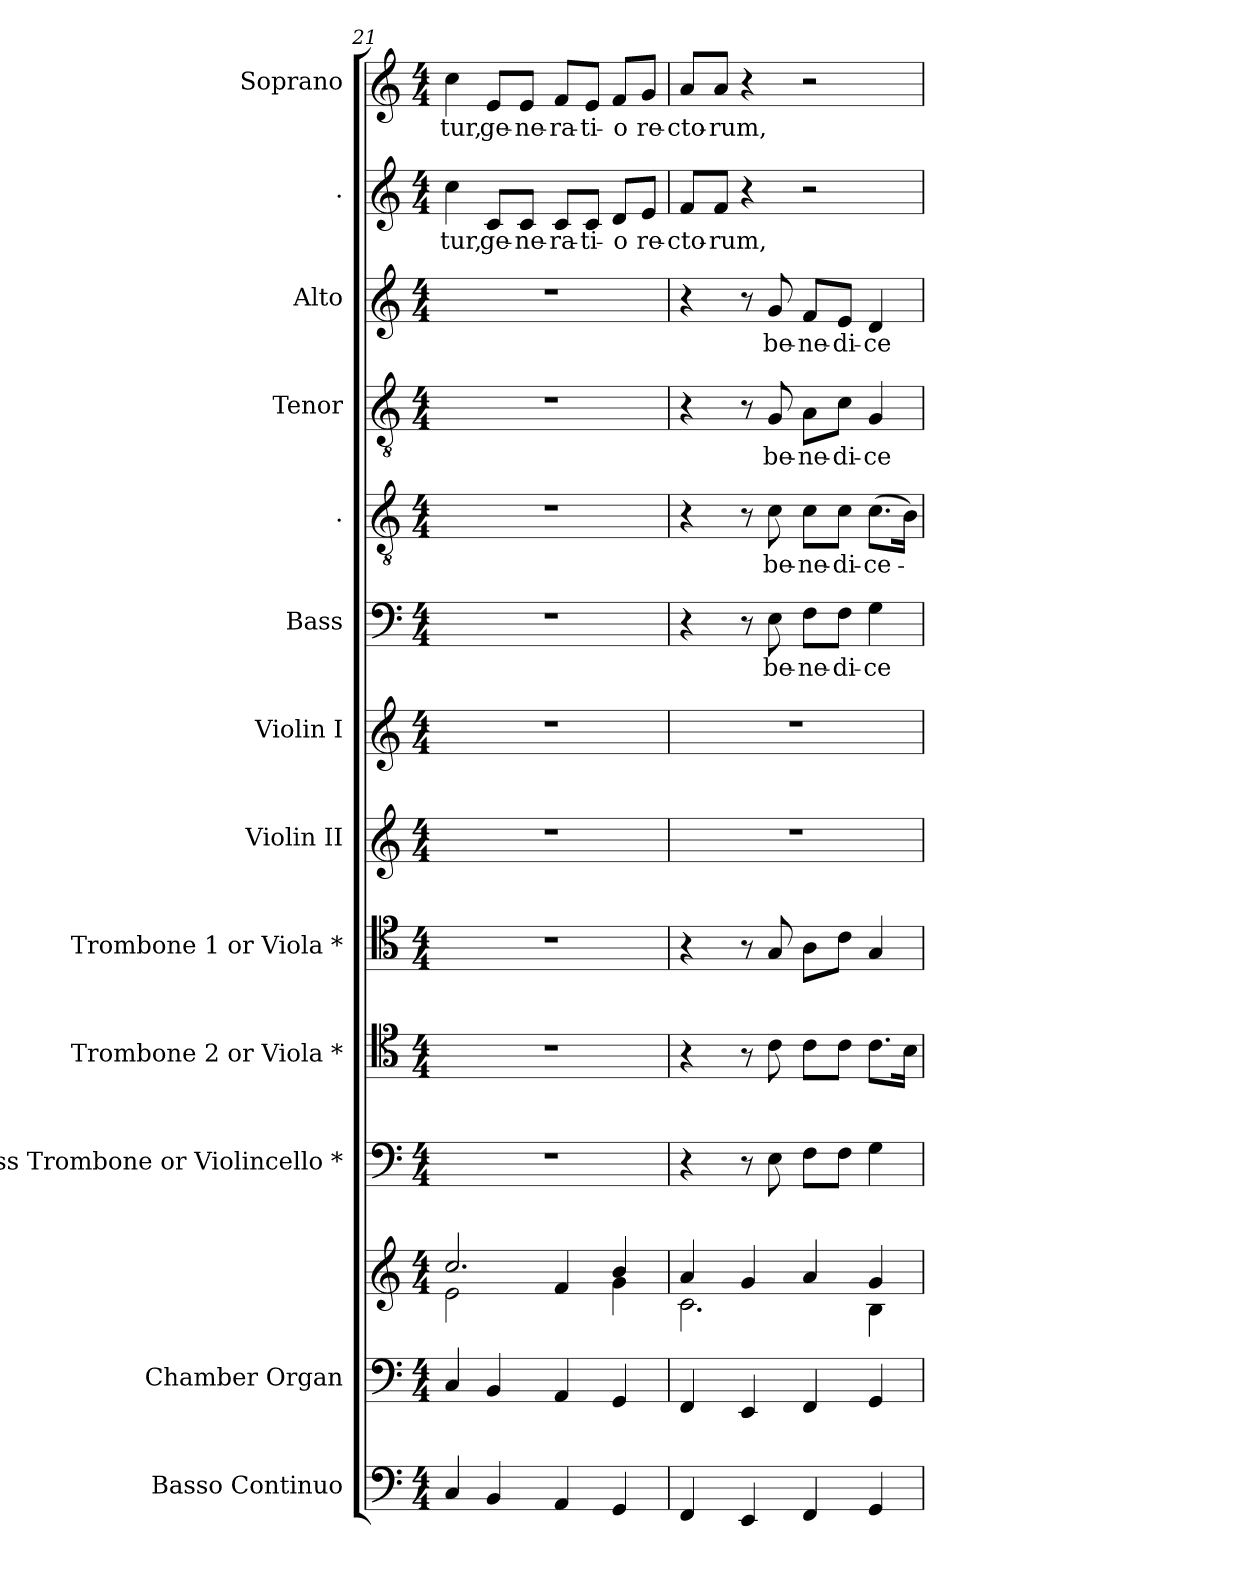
**kern	**kern	**kern	**kern	**kern	**kern	**kern	**kern	**kern	**text	**kern	**text	**kern	**text	**kern	**text	**kern	**text	**kern	**text
*part13	*part12	*part12	*part11	*part10	*part9	*part8	*part7	*part6	*part6	*part5	*part5	*part4	*part4	*part3	*part3	*part2	*part2	*part1	*part1
*staff14	*staff13	*staff12	*staff11	*staff10	*staff9	*staff8	*staff7	*staff6	*staff6	*staff5	*staff5	*staff4	*staff4	*staff3	*staff3	*staff2	*staff2	*staff1	*staff1
*I"Basso  Continuo	*I"Chamber  Organ	*	*I"Bass Trombone or Violincello *	*I"Trombone 2 or Viola *	*I"Trombone 1 or Viola *	*I"Violin II	*I"Violin I	*I"Bass	*	*I".	*	*I"Tenor	*	*I"Alto	*	*I".	*	*I"Soprano	*
*I'B Cont	*I'Org.	*	*I'B. Tbn.	*I'Tbn 2	*I'Tbn 1	*I'Vln. II	*I'Vln. I	*I'B.	*	*	*	*I'T,	*	*I'A.	*	*	*	*I'S.	*
*clefF4	*clefF4	*clefG2	*clefF4	*clefC4	*clefC4	*clefG2	*clefG2	*clefF4	*	*clefGv2	*	*clefGv2	*	*clefG2	*	*clefG2	*	*clefG2	*
*ITrd7c12	*	*	*	*	*	*	*	*	*	*ITrd7c12	*	*ITrd7c12	*	*	*	*	*	*	*
*k[]	*k[]	*k[]	*k[]	*k[]	*k[]	*k[]	*k[]	*k[]	*	*k[]	*	*k[]	*	*k[]	*	*k[]	*	*k[]	*
*C:	*C:	*C:	*C:	*C:	*C:	*C:	*C:	*C:	*	*C:	*	*C:	*	*C:	*	*C:	*	*C:	*
*M4/4	*M4/4	*M4/4	*M4/4	*M4/4	*M4/4	*M4/4	*M4/4	*M4/4	*	*M4/4	*	*M4/4	*	*M4/4	*	*M4/4	*	*M4/4	*
=21	=21	=21	=21	=21	=21	=21	=21	=21	=21	=21	=21	=21	=21	=21	=21	=21	=21	=21	=21
*	*	*^	*	*	*	*	*	*	*	*	*	*	*	*	*	*	*	*	*
!	!	!	!	!	!	!	!	!	!	!	!	!	!	!	!	!	!	!LO:LY:b:color=#000000	!	!
!	!	!	!	!	!	!	!	!	!	!	!	!	!	!	!	!	!	!	!	!LO:LY:b:color=#000000
4CCi/	4Ci/	2.cci/	2ei\	1r	1r	1r	1r	1r	1r	.	1r	.	1r	.	1r	.	4cci\	-tur,	4cci\	-tur,
!	!	!	!	!	!	!	!	!	!	!	!	!	!	!	!	!	!	!LO:LY:b:color=#000000	!	!
!	!	!	!	!	!	!	!	!	!	!	!	!	!	!	!	!	!	!	!	!LO:LY:b:color=#000000
4BBBi/	4BBi/	.	.	.	.	.	.	.	.	.	.	.	.	.	.	.	8ci/L	ge-	8ei/L	ge-
!	!	!	!	!	!	!	!	!	!	!	!	!	!	!	!	!	!	!LO:LY:b:color=#000000	!	!
!	!	!	!	!	!	!	!	!	!	!	!	!	!	!	!	!	!	!	!	!LO:LY:b:color=#000000
.	.	.	.	.	.	.	.	.	.	.	.	.	.	.	.	.	8ci/J	-ne-	8ei/J	-ne-
!	!	!	!	!	!	!	!	!	!	!	!	!	!	!	!	!	!	!LO:LY:b:color=#000000	!	!
!	!	!	!	!	!	!	!	!	!	!	!	!	!	!	!	!	!	!	!	!LO:LY:b:color=#000000
4AAAi/	4AAi/	.	4fi/	.	.	.	.	.	.	.	.	.	.	.	.	.	8ci/L	-ra-	8fi/L	-ra-
!	!	!	!	!	!	!	!	!	!	!	!	!	!	!	!	!	!	!LO:LY:b:color=#000000	!	!
!	!	!	!	!	!	!	!	!	!	!	!	!	!	!	!	!	!	!	!	!LO:LY:b:color=#000000
.	.	.	.	.	.	.	.	.	.	.	.	.	.	.	.	.	8ci/J	-ti-	8ei/J	-ti-
!	!	!	!	!	!	!	!	!	!	!	!	!	!	!	!	!	!	!LO:LY:b:color=#000000	!	!
!	!	!	!	!	!	!	!	!	!	!	!	!	!	!	!	!	!	!	!	!LO:LY:b:color=#000000
4GGGi/	4GGi/	4bi/	4gi\	.	.	.	.	.	.	.	.	.	.	.	.	.	8di/L	-o	8fi/L	-o
!	!	!	!	!	!	!	!	!	!	!	!	!	!	!	!	!	!	!LO:LY:b:color=#000000	!	!
!	!	!	!	!	!	!	!	!	!	!	!	!	!	!	!	!	!	!	!	!LO:LY:b:color=#000000
.	.	.	.	.	.	.	.	.	.	.	.	.	.	.	.	.	8ei/J	re-	8gi/J	re-
=22	=22	=22	=22	=22	=22	=22	=22	=22	=22	=22	=22	=22	=22	=22	=22	=22	=22	=22	=22	=22
!	!	!	!	!	!	!	!	!	!	!	!	!	!	!	!	!	!	!LO:LY:b:color=#000000	!	!
!	!	!	!	!	!	!	!	!	!	!	!	!	!	!	!	!	!	!	!	!LO:LY:b:color=#000000
4FFFi/	4FFi/	4ai/	2.ci\	4r	4r	4r	1r	1r	4r	.	4r	.	4r	.	4r	.	8fi/L	-cto-	8ai/L	-cto-
!	!	!	!	!	!	!	!	!	!	!	!	!	!	!	!	!	!	!LO:LY:b:color=#000000	!	!
!	!	!	!	!	!	!	!	!	!	!	!	!	!	!	!	!	!	!	!	!LO:LY:b:color=#000000
.	.	.	.	.	.	.	.	.	.	.	.	.	.	.	.	.	8fi/J	-rum,	8ai/J	-rum,
4EEEi/	4EEi/	4gi/	.	8r	8r	8r	.	.	8r	.	8r	.	8r	.	8r	.	4r	.	4r	.
!	!	!	!	!	!	!	!	!	!	!LO:LY:b:color=#000000	!	!	!	!	!	!	!	!	!	!
!	!	!	!	!	!	!	!	!	!	!	!	!LO:LY:b:color=#000000	!	!	!	!	!	!	!	!
!	!	!	!	!	!	!	!	!	!	!	!	!	!	!LO:LY:b:color=#000000	!	!	!	!	!	!
!	!	!	!	!	!	!	!	!	!	!	!	!	!	!	!	!LO:LY:b:color=#000000	!	!	!	!
.	.	.	.	8Ei\	8ci\	8Gi/	.	.	8Ei\	be-	8Ci\	be-	8GGi/	be-	8gi/	be-	.	.	.	.
!	!	!	!	!	!	!	!	!	!	!LO:LY:b:color=#000000	!	!	!	!	!	!	!	!	!	!
!	!	!	!	!	!	!	!	!	!	!	!	!LO:LY:b:color=#000000	!	!	!	!	!	!	!	!
!	!	!	!	!	!	!	!	!	!	!	!	!	!	!LO:LY:b:color=#000000	!	!	!	!	!	!
!	!	!	!	!	!	!	!	!	!	!	!	!	!	!	!	!LO:LY:b:color=#000000	!	!	!	!
4FFFi/	4FFi/	4ai/	.	8Fi\L	8ci\L	8Ai\L	.	.	8Fi\L	-ne-	8Ci\L	-ne-	8AAi\L	-ne-	8fi/L	-ne-	2r	.	2r	.
!	!	!	!	!	!	!	!	!	!	!LO:LY:b:color=#000000	!	!	!	!	!	!	!	!	!	!
!	!	!	!	!	!	!	!	!	!	!	!	!LO:LY:b:color=#000000	!	!	!	!	!	!	!	!
!	!	!	!	!	!	!	!	!	!	!	!	!	!	!LO:LY:b:color=#000000	!	!	!	!	!	!
!	!	!	!	!	!	!	!	!	!	!	!	!	!	!	!	!LO:LY:b:color=#000000	!	!	!	!
.	.	.	.	8Fi\J	8ci\J	8ci\J	.	.	8Fi\J	-di-	8Ci\J	-di-	8Ci\J	-di-	8ei/J	-di-	.	.	.	.
!	!	!	!	!	!	!	!	!	!	!LO:LY:b:color=#000000	!	!	!	!	!	!	!	!	!	!
!	!	!	!	!	!	!	!	!	!	!	!	!LO:LY:b:color=#000000	!	!	!	!	!	!	!	!
!	!	!	!	!	!	!	!	!	!	!	!	!	!	!LO:LY:b:color=#000000	!	!	!	!	!	!
!	!	!	!	!	!	!	!	!	!	!	!	!	!	!	!	!LO:LY:b:color=#000000	!	!	!	!
4GGGi/	4GGi/	4gi/	4Bi\	4Gi\	8.ci\L	4Gi/	.	.	4Gi\	-ce-	(8.Ci\L	-ce-	4GGi/	-ce-	4di/	-ce-	.	.	.	.
.	.	.	.	.	16Bi\Jk	.	.	.	.	.	16BBi\Jk)	.	.	.	.	.	.	.	.	.
*	*	*v	*v	*	*	*	*	*	*	*	*	*	*	*	*	*	*	*	*	*
=	=	=	=	=	=	=	=	=	=	=	=	=	=	=	=	=	=	=	=
*-	*-	*-	*-	*-	*-	*-	*-	*-	*-	*-	*-	*-	*-	*-	*-	*-	*-	*-	*-
